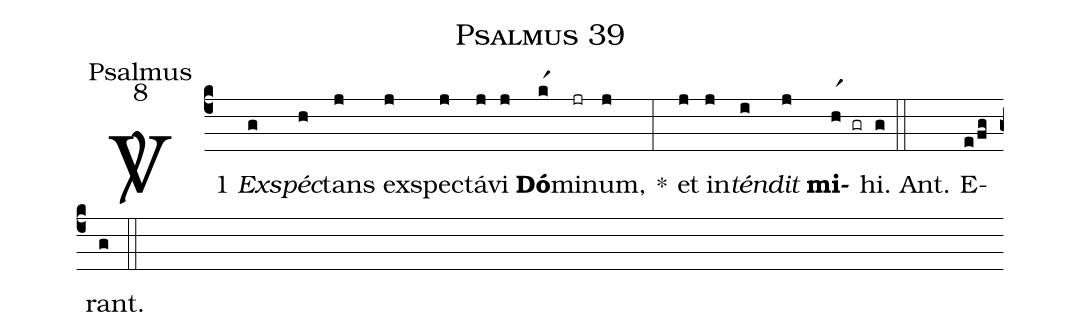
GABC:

name:Psalmus 39;
office-part:Psalmus;
mode:8;
%%
(c4) <sp>V/</sp> 1 {<i>Ex</i>}(g)<i>spéc</i>(h)tans(j) ex(j)spec(j)tá(j)vi(j) <b>Dó</b>(kr1)mi(jr)num,(j) *(:) et(j) in(j)<i>tén</i>(i)<i>dit</i> (j)<b>mi</b>(hr1 gr)hi.(g)
 (::) Ant.() E(e/fg)rant.(g) (::)
